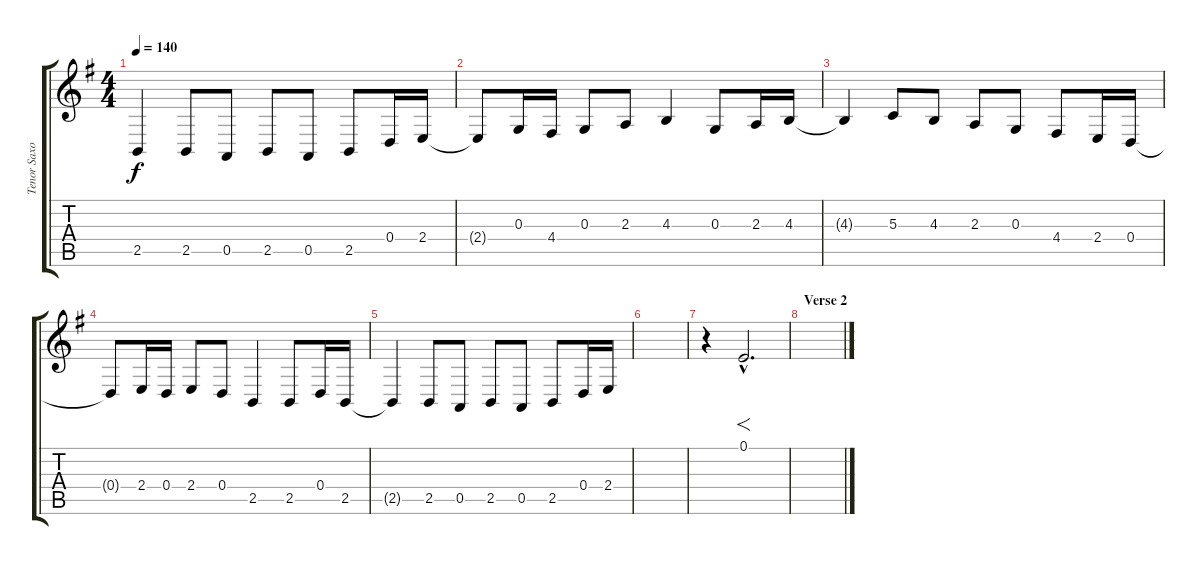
\track ("Tenor Saxophone" "Tenor Saxo") {instrument tenorsax}
\staff {score tabs}
\tuning (E4 B3 G3 D3 A2 E2) {hide}
\ts (4 4)
\tempo 140
\clef g2
\ks g
2.5{t}.4{dy f} 2.5.8 0.5.8 2.5.8 0.5.8 2.5.8 0.4.16 2.4.16 |
2.4{t}.8 0.3.16 4.4.16 0.3.8 2.3.8 4.3.4 0.3.8 2.3.16 4.3.16 |
4.3{t}.4 5.3.8 4.3.8 2.3.8 0.3.8 4.4.8 2.4.16 0.4.16 |
0.4{t}.8 2.4.16 0.4.16 2.4.8 0.4.8 2.5.4 2.5.8 0.4.16 2.5.16 |
2.5{t}.4 2.5.8 0.5.8 2.5.8 0.5.8 2.5.8 0.4.16 2.4.16 |
|
r.4 0.1{hac}.2{f d} |
\section ("" "Verse 2")
